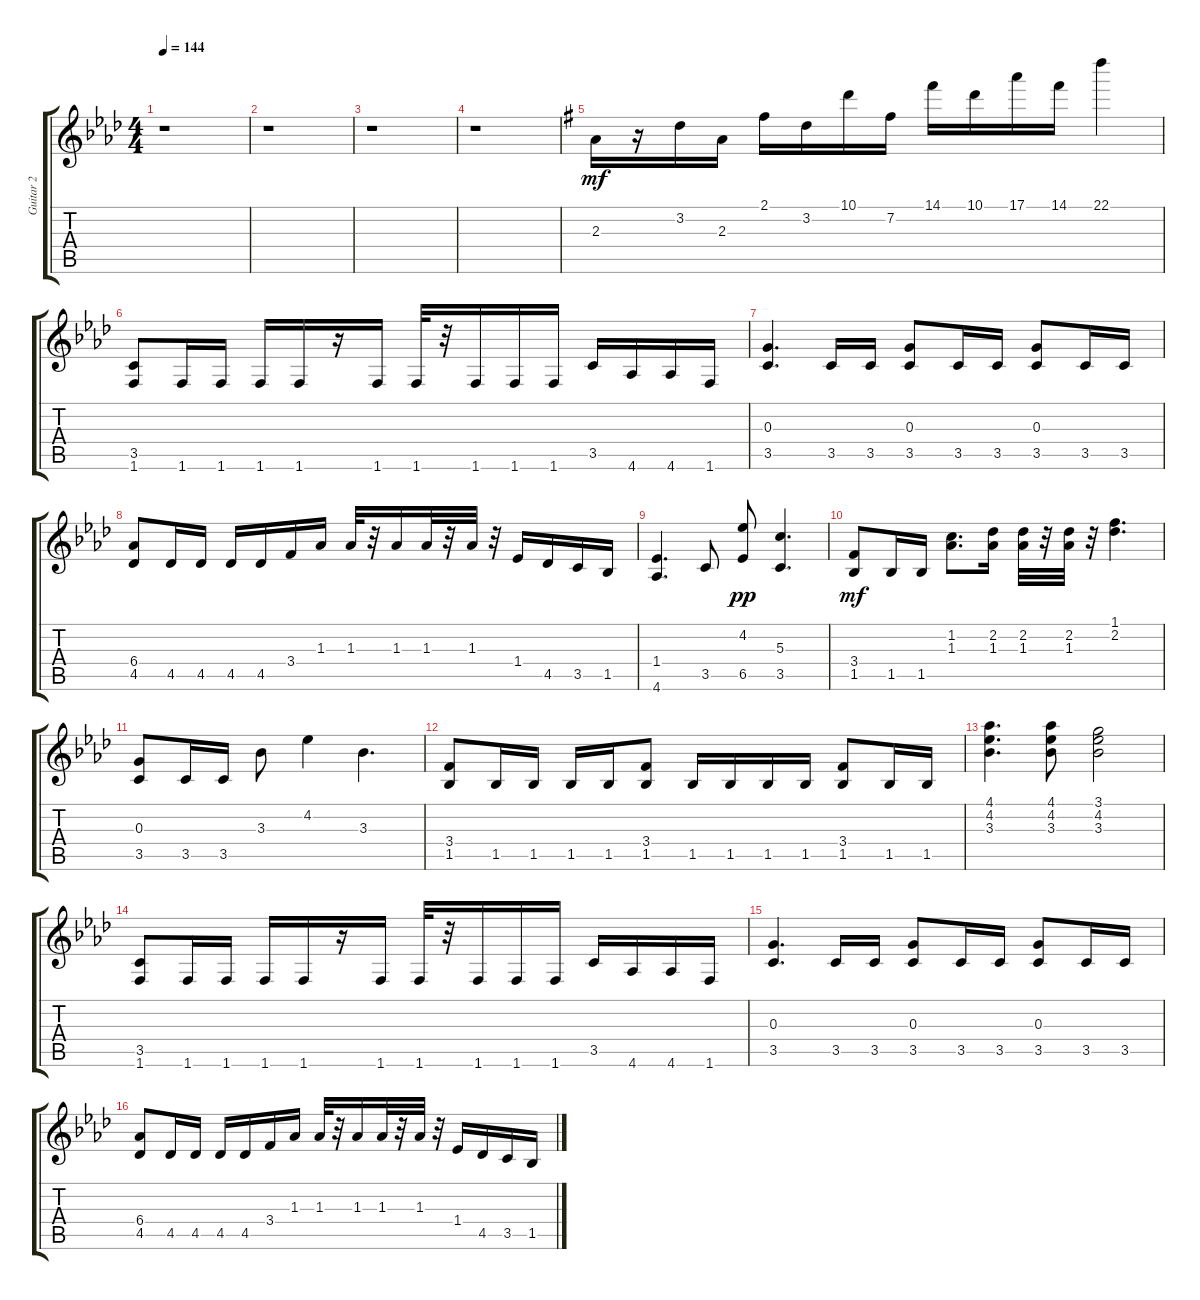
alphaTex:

\track ("Guitar 2" "Guitar 2") {instrument distortionguitar}
\staff {score tabs}
\tuning (E4 B3 G3 D3 A2 E2) {hide}
\ts (4 4)
\tempo 144
\clef g2
\ks ab
r.1{dy f} |
r.1 |
r.1 |
r.1 |
\ks g
2.3.16{dy mf instrument distortionguitar} r.16 3.2.16 2.3.16 2.1.16 3.2.16 10.1.16 7.2.16 14.1.16 10.1.16 17.1.16 14.1.16 22.1.4 |
\ks ab
(3.5 1.6).8 1.6.16 1.6.16 1.6.16 1.6.16 r.16 1.6.16 1.6.32 r.32 1.6.16 1.6.16 1.6.16 3.5.16 4.6.16 4.6.16 1.6.16 |
(0.3 3.5).4{d} 3.5.16 3.5.16 (0.3 3.5).8 3.5.16 3.5.16 (0.3 3.5).8 3.5.16 3.5.16 |
(6.4 4.5).8 4.5.16 4.5.16 4.5.16 4.5.16 3.4.16 1.3.16 1.3.32 r.32 1.3.16 1.3.32 r.32 1.3.32 r.32 1.4.16 4.5.16 3.5.16 1.5.16 |
(1.4 4.6).4{d} 3.5.8 (4.2 6.5).8{dy pp} (5.3 3.5).4{d} |
(3.4 1.5).8{dy mf} 1.5.16 1.5.16 (1.2 1.3).8{d} (2.2 1.3).16 (2.2 1.3).32 r.32 (2.2 1.3).32 r.32 (1.1 2.2).4{d} |
(0.3 3.5).8 3.5.16 3.5.16 3.3.8 4.2.4 3.3.4{d} |
(3.4 1.5).8 1.5.16 1.5.16 1.5.16 1.5.16 (3.4 1.5).8 1.5.16 1.5.16 1.5.16 1.5.16 (3.4 1.5).8 1.5.16 1.5.16 |
(4.1 4.2 3.3).4{d} (4.1 4.2 3.3).8 (3.1 4.2 3.3).2 |
(3.5 1.6).8 1.6.16 1.6.16 1.6.16 1.6.16 r.16 1.6.16 1.6.32 r.32 1.6.16 1.6.16 1.6.16 3.5.16 4.6.16 4.6.16 1.6.16 |
(0.3 3.5).4{d} 3.5.16 3.5.16 (0.3 3.5).8 3.5.16 3.5.16 (0.3 3.5).8 3.5.16 3.5.16 |
(6.4 4.5).8 4.5.16 4.5.16 4.5.16 4.5.16 3.4.16 1.3.16 1.3.32 r.32 1.3.16 1.3.32 r.32 1.3.32 r.32 1.4.16 4.5.16 3.5.16 1.5.16
